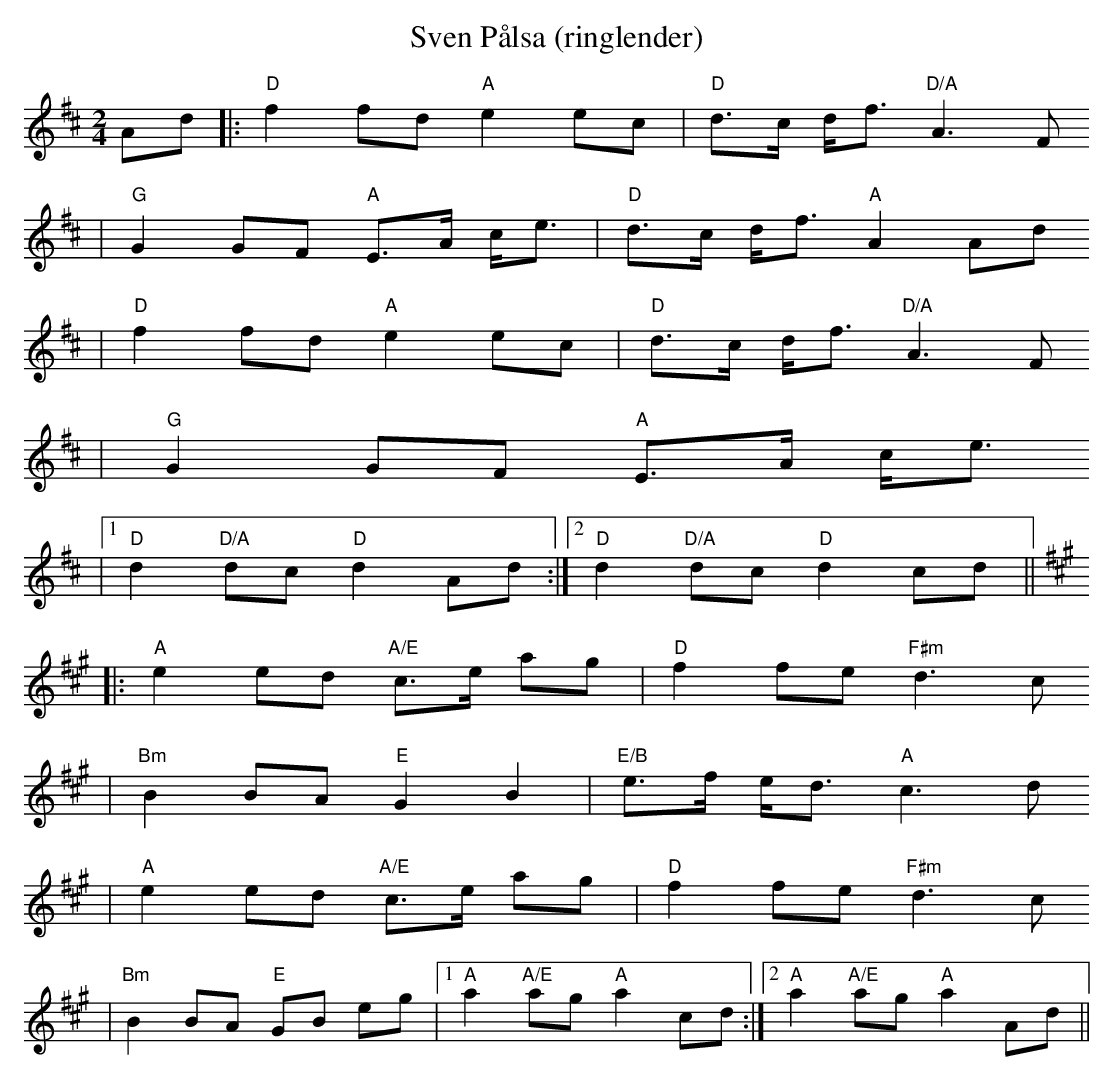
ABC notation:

X:1
T:Sven Pålsa (ringlender)
M:2/4
L:1/8
K:D
Ad ||: "D"f2 fd "A"e2 ec | "D"d>c d<f "D/A"A3 F
| "G"G2 GF "A"E>A c<e | "D"d>c d<f "A"A2 Ad
| "D"f2 fd "A"e2 ec | "D"d>c d<f "D/A"A3 F
| "G"G2 GF "A"E>A c<e
|1 "D"d2 "D/A"dc "D"d2 Ad :|2 "D"d2 "D/A"dc "D"d2 cd ||
K:A
|: "A"e2 ed "A/E"c>e ag | "D"f2 fe "F#m"d3 c
| "Bm"B2 BA "E"G2 B2 | "E/B"e>f e<d "A"c3 d
| "A"e2 ed "A/E"c>e ag | "D"f2 fe "F#m"d3 c
| "Bm"B2 BA "E"GB eg |1 "A"a2 "A/E"ag "A"a2 cd :|2 "A"a2 "A/E"ag "A"a2 Ad  ||
